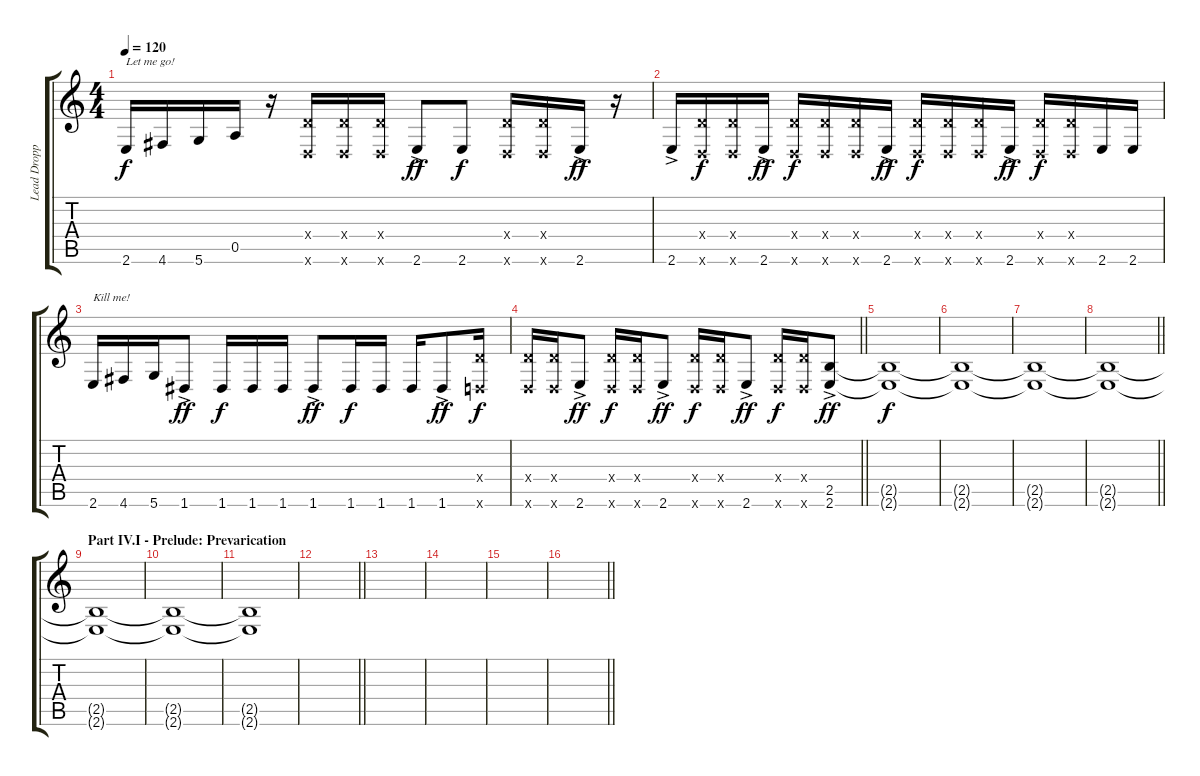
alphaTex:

\track ("Lead Dropped D " "Lead Dropp") {instrument distortionguitar}
\staff {score tabs}
\tuning (E4 B3 G3 D3 A2 D2) {hide}
\ts (4 4)
\tempo 120
\clef g2
\ks c
2.6.16{txt "Let me go!" dy f} 4.6.16 5.6.16 0.5.16 r.16 (0.4{x} 0.6{x}).16 (0.4{x} 0.6{x}).16 (0.4{x} 0.6{x}).16 2.6{ac}.8{dy ff} 2.6.8{dy f} (0.4{x} 0.6{x}).16 (0.4{x} 0.6{x}).16 2.6{ac}.16{dy ff} r.16 |
2.6{ac}.16 (0.4{x} 0.6{x}).16{dy f} (0.4{x} 0.6{x}).16 2.6{ac}.16{dy ff} (0.4{x} 0.6{x}).16{dy f} (0.4{x} 0.6{x}).16 (0.4{x} 0.6{x}).16 2.6{ac}.16{dy ff} (0.4{x} 0.6{x}).16{dy f} (0.4{x} 0.6{x}).16 (0.4{x} 0.6{x}).16 2.6{ac}.16{dy ff} (0.4{x} 0.6{x}).16{dy f} (0.4{x} 0.6{x}).16 2.6.16 2.6.16 |
2.6.16{txt "Kill me!"} 4.6.16 5.6.16 1.6{ac}.8{dy ff} 1.6.16{dy f} 1.6.16 1.6.16 1.6{ac}.8{dy ff} 1.6.16{dy f} 1.6.16 1.6.16 1.6{ac}.8{dy ff} (0.4{x} 0.6{x}).16{dy f} |
\barLineRight lightlight
(0.4{x} 0.6{x}).16 (0.4{x} 0.6{x}).16 2.6{ac}.8{dy ff} (0.4{x} 0.6{x}).16{dy f} (0.4{x} 0.6{x}).16 2.6{ac}.8{dy ff} (0.4{x} 0.6{x}).16{dy f} (0.4{x} 0.6{x}).16 2.6{ac}.8{dy ff} (0.4{x} 0.6{x}).16{dy f} (0.4{x} 0.6{x}).16 (2.5 2.6{ac}).8{dy ff} |
(2.5{t} 2.6{t}).1{dy f} |
(2.5{t} 2.6{t}).1 |
(2.5{t} 2.6{t}).1{volume 0} |
\barLineRight lightlight
(2.5{t} 2.6{t}).1 |
\section ("" "Part IV.I - Prelude: Prevarication")
(2.5{t} 2.6{t}).1 |
(2.5{t} 2.6{t}).1 |
(2.5{t} 2.6{t}).1 |
\barLineRight lightlight
|
|
|
|
\barLineRight lightlight
